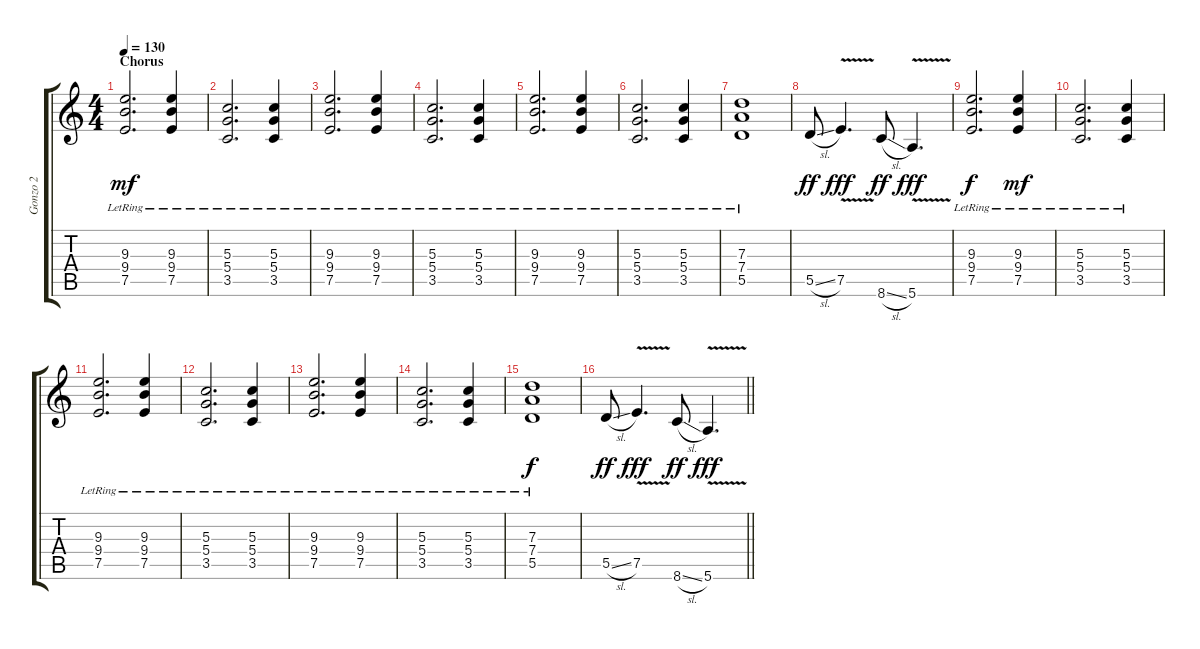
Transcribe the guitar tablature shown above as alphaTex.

\track ("Gonzo 2" "Gonzo 2") {instrument overdrivenguitar}
\staff {score tabs}
\tuning (E4 B3 G3 D3 A2 E2) {hide}
\ts (4 4)
\section ("" "Chorus")
\tempo 130
\clef g2
\ks c
(9.3{lr} 9.4{lr} 7.5{lr}).2{d dy mf} (9.3{lr} 9.4{lr} 7.5{lr}).4 |
(5.3{lr} 5.4{lr} 3.5{lr}).2{d} (5.3{lr} 5.4{lr} 3.5{lr}).4 |
(9.3{lr} 9.4{lr} 7.5{lr}).2{d} (9.3{lr} 9.4{lr} 7.5{lr}).4 |
(5.3{lr} 5.4{lr} 3.5{lr}).2{d} (5.3{lr} 5.4{lr} 3.5{lr}).4 |
(9.3{lr} 9.4{lr} 7.5{lr}).2{d} (9.3{lr} 9.4{lr} 7.5{lr}).4 |
(5.3{lr} 5.4{lr} 3.5{lr}).2{d} (5.3{lr} 5.4{lr} 3.5{lr}).4 |
(7.3{lr} 7.4{lr} 5.5).1 |
5.5{sl}.8{dy ff volume 9} 7.5{v}.4{d dy fff} 8.6{sl}.8{dy ff} 5.6{v}.4{d dy fff} |
(9.3{lr} 9.4{lr} 7.5{lr}).2{d dy f volume 8} (9.3{lr} 9.4{lr} 7.5{lr}).4{dy mf} |
(5.3{lr} 5.4{lr} 3.5{lr}).2{d} (5.3{lr} 5.4{lr} 3.5{lr}).4 |
(9.3{lr} 9.4{lr} 7.5{lr}).2{d} (9.3{lr} 9.4{lr} 7.5{lr}).4 |
(5.3{lr} 5.4{lr} 3.5{lr}).2{d} (5.3{lr} 5.4{lr} 3.5{lr}).4 |
(9.3{lr} 9.4{lr} 7.5{lr}).2{d} (9.3{lr} 9.4{lr} 7.5{lr}).4 |
(5.3{lr} 5.4{lr} 3.5{lr}).2{d} (5.3{lr} 5.4{lr} 3.5{lr}).4 |
(7.3{lr} 7.4{lr} 5.5).1{dy f} |
\barLineRight lightlight
5.5{sl}.8{dy ff volume 9} 7.5{v}.4{d dy fff} 8.6{sl}.8{dy ff} 5.6{v}.4{d dy fff}
